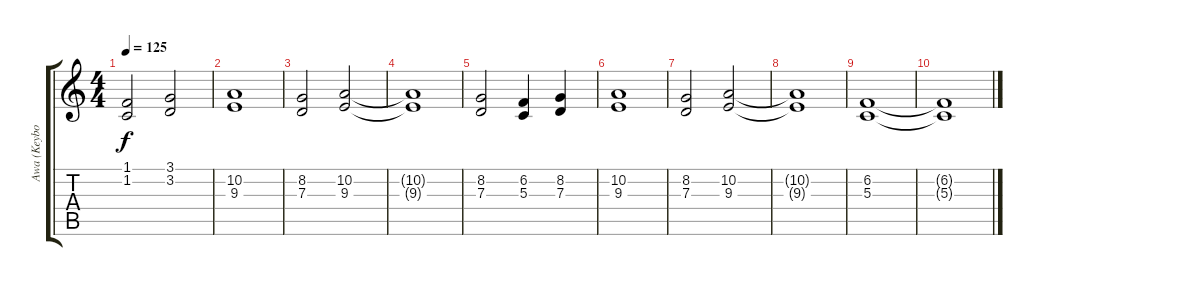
\track ("Awa (Keybords)" "Awa (Keybo") {instrument stringensemble1}
\staff {score tabs}
\tuning (E4 B3 G3 D3 A2 E2) {hide}
\ts (4 4)
\tempo 125
\clef g2
\ks c
(1.1{t} 1.2{t}).2{dy f} (3.1 3.2).2 |
(10.2 9.3).1 |
(8.2 7.3).2 (10.2 9.3).2 |
(10.2{t} 9.3{t}).1 |
(8.2 7.3).2 (6.2 5.3).4 (8.2 7.3).4 |
(10.2 9.3).1 |
(8.2 7.3).2 (10.2 9.3).2 |
(10.2{t} 9.3{t}).1 |
(6.2 5.3).1{volume 4} |
(6.2{t} 5.3{t}).1
